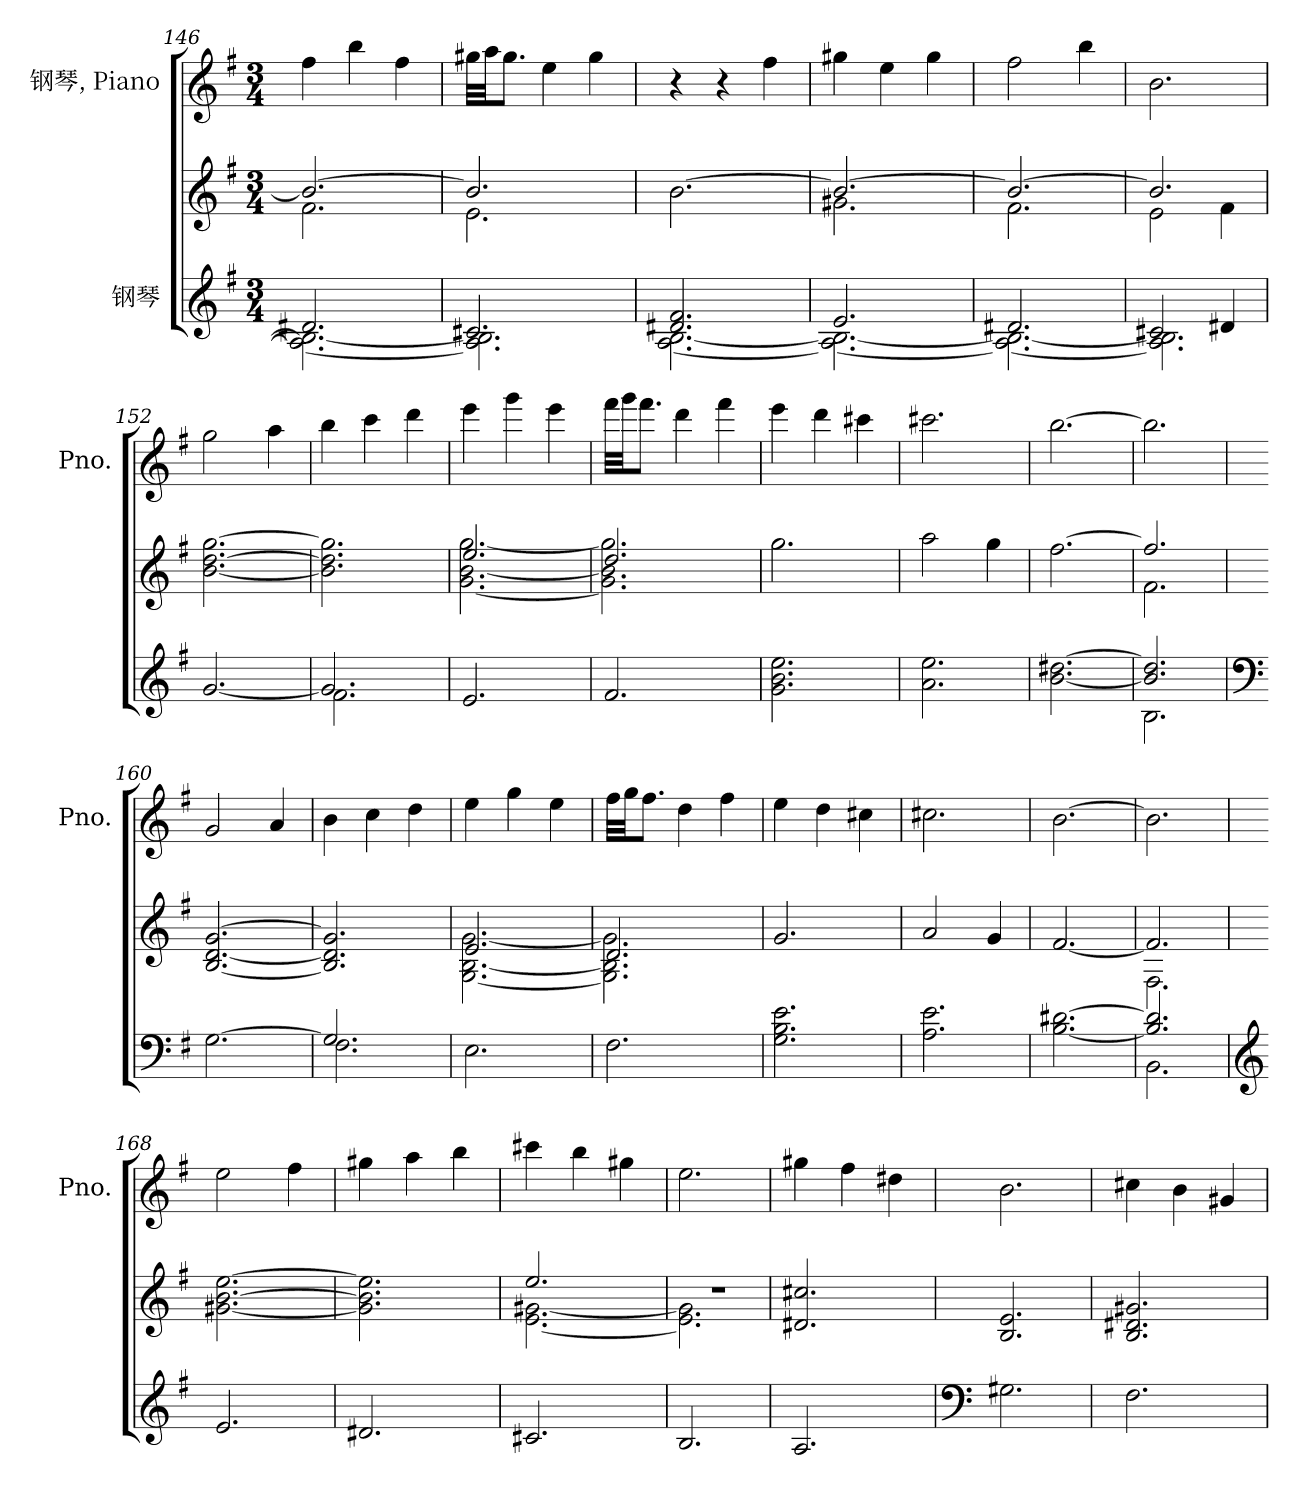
**kern	**kern	**kern
*part2	*part2	*part1
*staff3	*staff2	*staff1
*I"钢琴	*	*I"钢琴, Piano
*	*	*I'Pno.
*clefG2	*clefG2	*clefG2
*k[f#]	*k[f#]	*k[f#]
*M3/4	*M3/4	*M3/4
=146	=146	=146
*^	*^	*
2.d#X/	2.A\_ 2.B\_	2.b/_	2.f#\	4ff#\
.	.	.	.	4bb\
.	.	.	.	4ff#\
=147	=147	=147	=147	=147
2.c#X/	2.A\] 2.B\]	2.b/]	2.e\	32gg#X\LLL
.	.	.	.	32aa\JJ
.	.	.	.	8.gg#\J
.	.	.	.	4ee\
.	.	.	.	4gg#\
*	*	*v	*v	*
=148	=148	=148	=148
2.d#X/ 2.f#/	[2.A\ [2.B\	[2.b\	4r
.	.	.	4r
.	.	.	4ff#\
=149	=149	=149	=149
*	*	*^	*
2.e/	2.A\_ 2.B\_	2.b/_	2.g#X\	4gg#X\
.	.	.	.	4ee\
.	.	.	.	4gg#\
!!LO:LB:g=z
=150	=150	=150	=150	=150
*	*	*	*	*MM220
2.d#X/	2.A\_ 2.B\_	2.b/_	2.f#\	2ff#\
.	.	.	.	4bb\
=151	=151	=151	=151	=151
2c#X/	2.A\] 2.B\]	2.b/]	2e\	2.b\
4d#X/	.	.	4f#\	.
*v	*v	*	*	*
*	*v	*v	*
=152	=152	=152
*	*	*MM240
[2.g/	[2.b\ [2.dd\ [2.gg\	2gg\
.	.	4aa\
=153	=153	=153
*^	*	*
2.g/]	2.f#\	2.b\] 2.dd\] 2.gg\]	4bb\
.	.	.	4ccc\
.	.	.	4ddd\
*v	*v	*	*
=154	=154	=154
*	*^	*
2.e/	2.ee/	[2.g\ [2.b\ [2.gg\	4eee\
.	.	.	4ggg\
.	.	.	4eee\
=155	=155	=155	=155
2.f#/	2.dd/	2.g\] 2.b\] 2.gg\]	32fff#\LLL
.	.	.	32ggg\JJ
.	.	.	8.fff#\J
.	.	.	4ddd\
.	.	.	4fff#\
*	*v	*v	*
=156	=156	=156
2.g\ 2.b\ 2.ee\	2.gg\	4eee\
.	.	4ddd\
.	.	4ccc#X\
=157	=157	=157
2.a\ 2.ee\	2aa\	2.ccc#X\
.	4gg\	.
!!LO:PB:g=z
=158	=158	=158
[2.b\ [2.dd#X\	[2.ff#\	[2.bb\
=159	=159	=159
*^	*^	*
2.b/] 2.dd#/]	2.B\	2.ff#/]	2.f#\	2.bb\]
*v	*v	*	*	*
*	*v	*v	*
=160	=160	=160
*clefF4	*	*
[2.G\	[2.B/ [2.d/ [2.g/	2g/
.	.	4a/
=161	=161	=161
*^	*	*
2.G/]	2.F#\	2.B/] 2.d/] 2.g/]	4b\
.	.	.	4cc\
.	.	.	4dd\
*v	*v	*	*
=162	=162	=162
*	*^	*
2.E\	2.e/	[2.G\ [2.B\ [2.g\	4ee\
.	.	.	4gg\
.	.	.	4ee\
=163	=163	=163	=163
2.F#\	2.d/	2.G\] 2.B\] 2.g\]	32ff#\LLL
.	.	.	32gg\JJ
.	.	.	8.ff#\J
.	.	.	4dd\
.	.	.	4ff#\
*	*v	*v	*
=164	=164	=164
2.G\ 2.B\ 2.e\	2.g/	4ee\
.	.	4dd\
.	.	4cc#X\
=165	=165	=165
*	*	*MM215
2.A\ 2.e\	2a/	2.cc#X\
.	4g/	.
=166	=166	=166
*	*	*MM195
[2.B\ [2.d#X\	[2.f#/	[2.b\
=167	=167	=167
*^	*^	*
2.B/] 2.d#/]	2.BB\	2.f#/]	2.F#\	2.b\]
*v	*v	*	*	*
*	*v	*v	*
!!LO:LB:g=z
=168	=168	=168
*clefG2	*	*
2.e/	[2.g#X\ [2.b\ [2.ee\	2ee\
.	.	4ff#\
=169	=169	=169
2.d#X/	2.g#\] 2.b\] 2.ee\]	4gg#X\
.	.	4aa\
.	.	4bb\
=170	=170	=170
*	*^	*
2.c#X/	2.ee/	[2.e\ [2.g#X\	4ccc#X\
.	.	.	4bb\
.	.	.	4gg#X\
=171	=171	=171	=171
2.B/	2.r	2.e\] 2.g#\]	2.ee\
*	*v	*v	*
=172	=172	=172
2.A/	2.d#X/ 2.cc#X/	4gg#X\
.	.	4ff#\
.	.	4dd#X\
=173	=173	=173
*clefF4	*	*
2.G#X\	2.B/ 2.e/	2.b\
=174	=174	=174
2.F#\	2.B/ 2.d#X/ 2.g#X/	4cc#X\
.	.	4b\
.	.	4g#X/
=	=	=
*-	*-	*-
